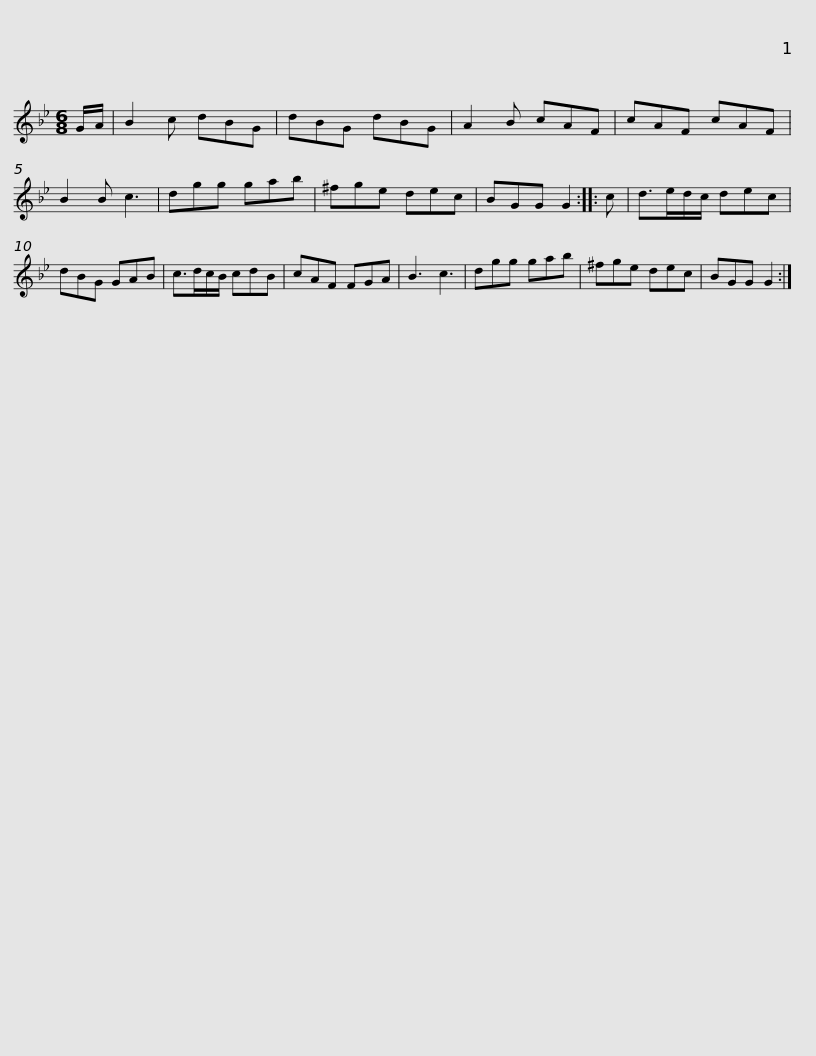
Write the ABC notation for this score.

X:1
L:1/8
M:6/8
I:linebreak $
K:Gmin
V:1 treble
V:1
 G/A/ | B2 c dBG | dBG dBG | A2 B cAF | cAF cAF | %5
 B2 B c3 | dgg gab | ^fge dec |$ BGG G2 :: c | %10
 d>ed/c/ dec | dBG GAB | c>dc/B/ cdB | cAF FGA | B3 c3 | %15
 dgg gab |$ ^fge dec | BGG G2 :| %18
